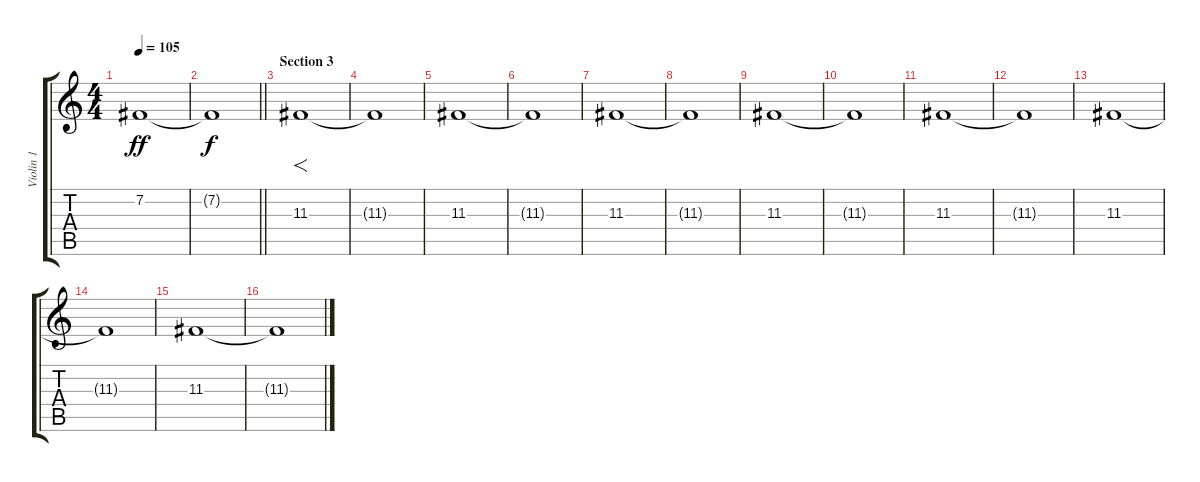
\track ("Violin 1" "Violin 1") {instrument stringensemble1}
\staff {score tabs}
\tuning (E4 B3 G3 D3 A2 E2) {hide}
\ts (4 4)
\tempo 105
\clef g2
\ks c
7.2.1{dy ff} |
\barLineRight lightlight
7.2{t}.1{dy f} |
\section ("" "Section 3")
11.3.1{f volume 12} |
11.3{t}.1 |
11.3.1 |
11.3{t}.1 |
11.3.1 |
11.3{t}.1 |
11.3.1 |
11.3{t}.1 |
11.3.1 |
11.3{t}.1 |
11.3.1 |
11.3{t}.1 |
11.3.1 |
11.3{t}.1
